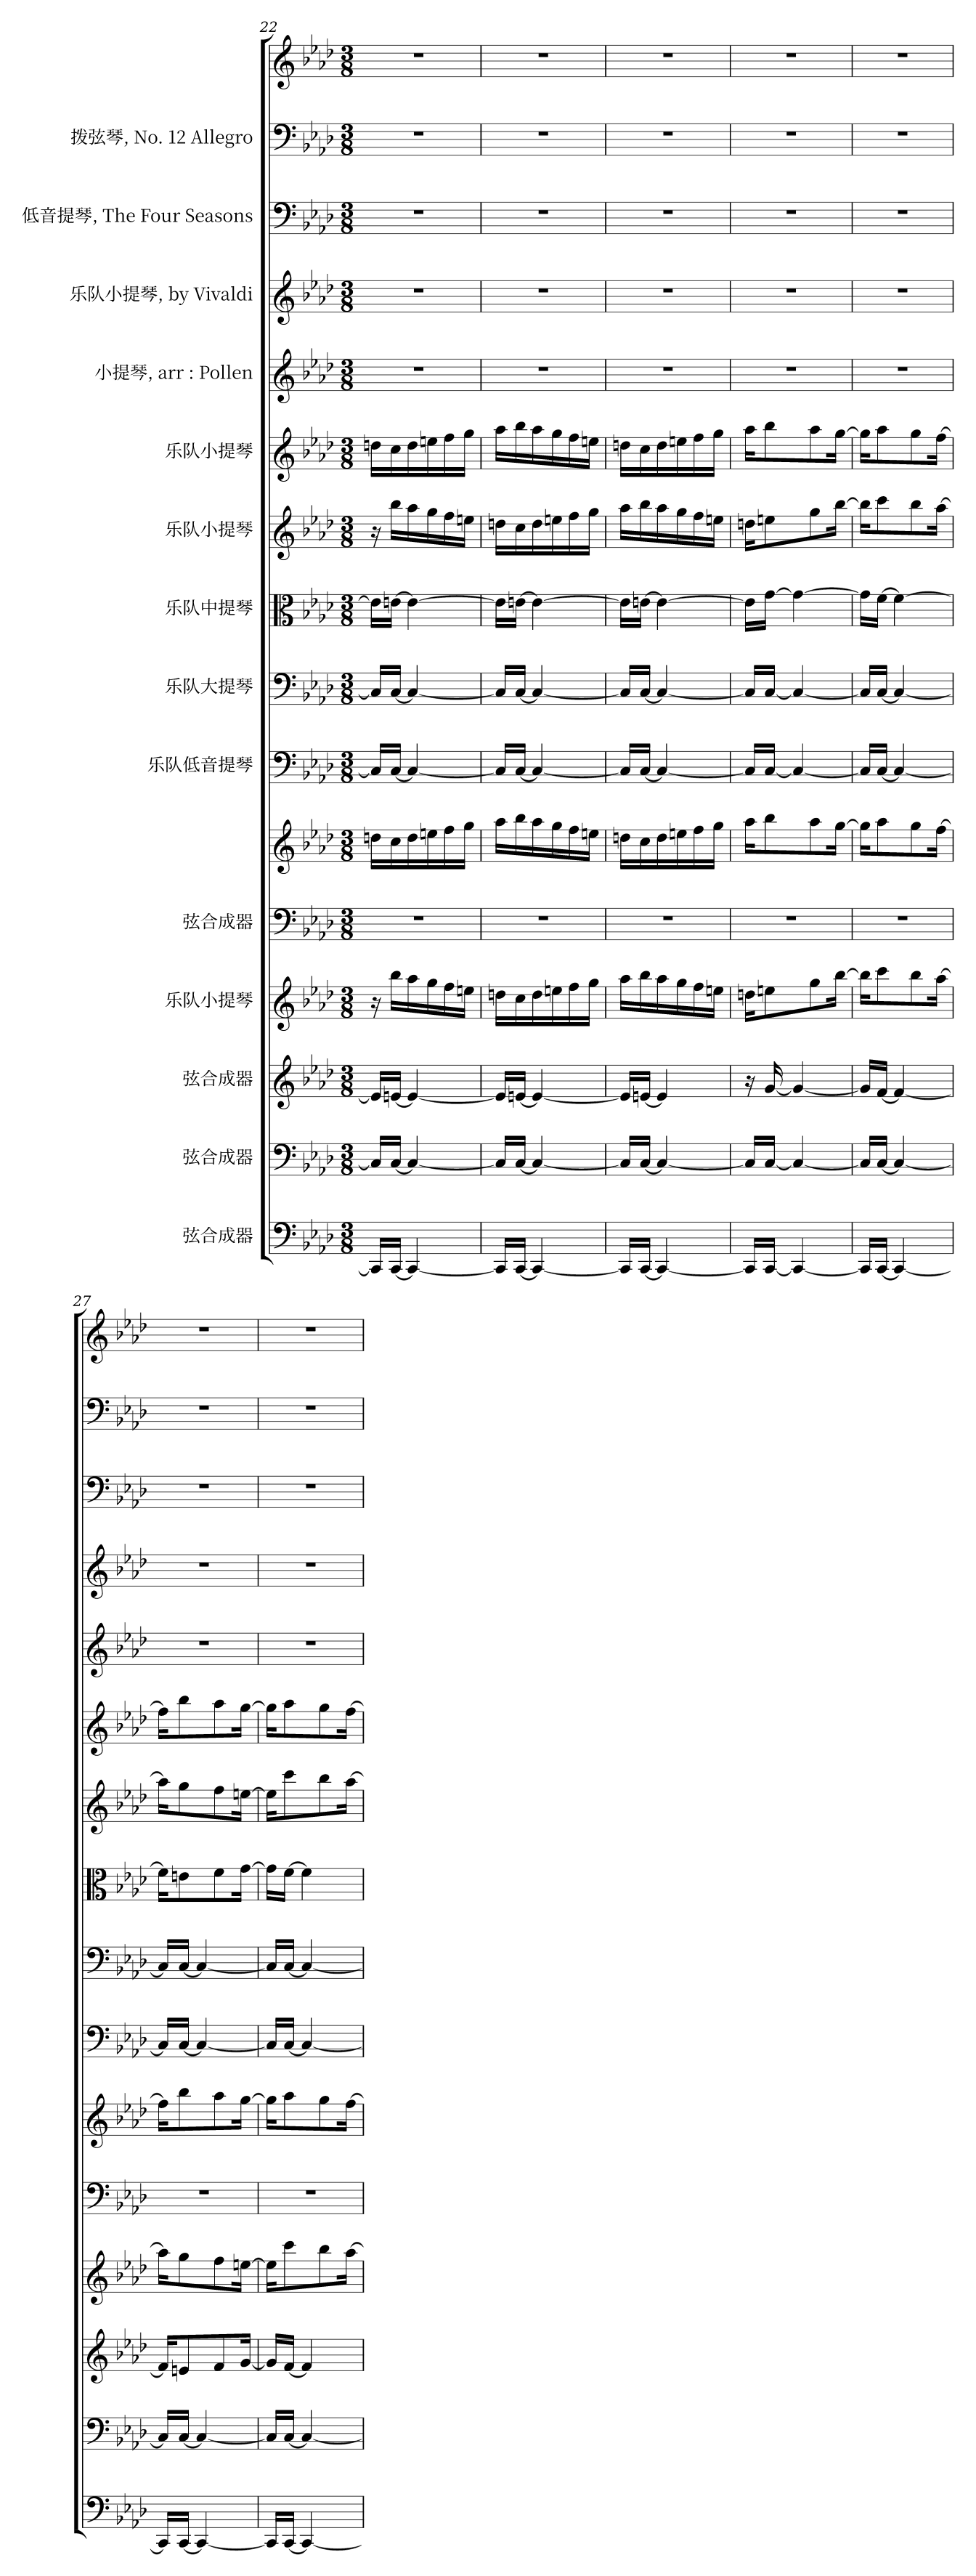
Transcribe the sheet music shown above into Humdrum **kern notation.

**kern	**kern	**kern	**kern	**kern	**kern	**kern	**kern	**kern	**kern	**kern	**kern	**kern	**kern	**kern	**kern
*part14	*part13	*part12	*part11	*part10	*part10	*part9	*part8	*part7	*part6	*part5	*part4	*part3	*part2	*part1	*part1
*staff16	*staff15	*staff14	*staff13	*staff12	*staff11	*staff10	*staff9	*staff8	*staff7	*staff6	*staff5	*staff4	*staff3	*staff2	*staff1
*I"弦合成器	*I"弦合成器	*I"弦合成器	*I"乐队小提琴	*I"弦合成器	*	*I"乐队低音提琴	*I"乐队大提琴	*I"乐队中提琴	*I"乐队小提琴	*I"乐队小提琴	*I"小提琴, arr : Pollen	*I"乐队小提琴, by Vivaldi	*I"低音提琴, The Four Seasons	*I"拨弦琴, No. 12 Allegro	*
*clefF4	*clefF4	*clefG2	*clefG2	*clefF4	*clefG2	*clefF4	*clefF4	*clefC3	*clefG2	*clefG2	*clefG2	*clefG2	*clefF4	*clefF4	*clefG2
*	*	*	*	*	*	*ITrd7c12	*	*	*	*	*	*	*ITrd7c12	*	*
*k[b-e-a-d-]	*k[b-e-a-d-]	*k[b-e-a-d-]	*k[b-e-a-d-]	*k[b-e-a-d-]	*k[b-e-a-d-]	*k[b-e-a-d-]	*k[b-e-a-d-]	*k[b-e-a-d-]	*k[b-e-a-d-]	*k[b-e-a-d-]	*k[b-e-a-d-]	*k[b-e-a-d-]	*k[b-e-a-d-]	*k[b-e-a-d-]	*k[b-e-a-d-]
*M3/8	*M3/8	*M3/8	*M3/8	*M3/8	*M3/8	*M3/8	*M3/8	*M3/8	*M3/8	*M3/8	*M3/8	*M3/8	*M3/8	*M3/8	*M3/8
=22	=22	=22	=22	=22	=22	=22	=22	=22	=22	=22	=22	=22	=22	=22	=22
16CC/LL]	16C/LL]	16e/LL]	16r	4.r	16ddn\LL	16CC/LL]	16C/LL]	16e\LL]	16r	16ddn\LL	4.r	4.r	4.r	4.r	4.r
[16CC/JJ	[16C/JJ	[16en/JJ	16bb-\LL	.	16cc\	[16CC/JJ	[16C/JJ	[16en\JJ	16bb-\LL	16cc\	.	.	.	.	.
4CC/_	4C/_	4e/_	16aa-\	.	16dd\	4CC/_	4C/_	4e\_	16aa-\	16dd\	.	.	.	.	.
.	.	.	16gg\	.	16een\	.	.	.	16gg\	16een\	.	.	.	.	.
.	.	.	16ff\	.	16ff\	.	.	.	16ff\	16ff\	.	.	.	.	.
.	.	.	16een\JJ	.	16gg\JJ	.	.	.	16een\JJ	16gg\JJ	.	.	.	.	.
=23	=23	=23	=23	=23	=23	=23	=23	=23	=23	=23	=23	=23	=23	=23	=23
16CC/LL]	16C/LL]	16e/LL]	16ddn\LL	4.r	16aa-\LL	16CC/LL]	16C/LL]	16e\LL]	16ddn\LL	16aa-\LL	4.r	4.r	4.r	4.r	4.r
[16CC/JJ	[16C/JJ	[16en/JJ	16cc\	.	16bb-\	[16CC/JJ	[16C/JJ	[16en\JJ	16cc\	16bb-\	.	.	.	.	.
4CC/_	4C/_	4e/_	16dd\	.	16aa-\	4CC/_	4C/_	4e\_	16dd\	16aa-\	.	.	.	.	.
.	.	.	16een\	.	16gg\	.	.	.	16een\	16gg\	.	.	.	.	.
.	.	.	16ff\	.	16ff\	.	.	.	16ff\	16ff\	.	.	.	.	.
.	.	.	16gg\JJ	.	16een\JJ	.	.	.	16gg\JJ	16een\JJ	.	.	.	.	.
!!LO:PB:g=z
=24	=24	=24	=24	=24	=24	=24	=24	=24	=24	=24	=24	=24	=24	=24	=24
16CC/LL]	16C/LL]	16e/LL]	16aa-\LL	4.r	16ddn\LL	16CC/LL]	16C/LL]	16e\LL]	16aa-\LL	16ddn\LL	4.r	4.r	4.r	4.r	4.r
[16CC/JJ	[16C/JJ	[16en/JJ	16bb-\	.	16cc\	[16CC/JJ	[16C/JJ	[16en\JJ	16bb-\	16cc\	.	.	.	.	.
4CC/_	4C/_	4e/]	16aa-\	.	16dd\	4CC/_	4C/_	4e\_	16aa-\	16dd\	.	.	.	.	.
.	.	.	16gg\	.	16een\	.	.	.	16gg\	16een\	.	.	.	.	.
.	.	.	16ff\	.	16ff\	.	.	.	16ff\	16ff\	.	.	.	.	.
.	.	.	16een\JJ	.	16gg\JJ	.	.	.	16een\JJ	16gg\JJ	.	.	.	.	.
=25	=25	=25	=25	=25	=25	=25	=25	=25	=25	=25	=25	=25	=25	=25	=25
16CC/LL]	16C/LL]	16r	16ddn\KL	4.r	16aa-\KL	16CC/LL]	16C/LL]	16e\LL]	16ddn\KL	16aa-\KL	4.r	4.r	4.r	4.r	4.r
[16CC/JJ	[16C/JJ	[16g/	8een\	.	8bb-\	[16CC/JJ	[16C/JJ	[16g\JJ	8een\	8bb-\	.	.	.	.	.
4CC/_	4C/_	4g/_	.	.	.	4CC/_	4C/_	4g\_	.	.	.	.	.	.	.
.	.	.	8gg\	.	8aa-\	.	.	.	8gg\	8aa-\	.	.	.	.	.
.	.	.	[16bb-\Jk	.	[16gg\Jk	.	.	.	[16bb-\Jk	[16gg\Jk	.	.	.	.	.
=26	=26	=26	=26	=26	=26	=26	=26	=26	=26	=26	=26	=26	=26	=26	=26
16CC/LL]	16C/LL]	16g/LL]	16bb-\KL]	4.r	16gg\KL]	16CC/LL]	16C/LL]	16g\LL]	16bb-\KL]	16gg\KL]	4.r	4.r	4.r	4.r	4.r
[16CC/JJ	[16C/JJ	[16f/JJ	8ccc\	.	8aa-\	[16CC/JJ	[16C/JJ	[16f\JJ	8ccc\	8aa-\	.	.	.	.	.
4CC/_	4C/_	4f/_	.	.	.	4CC/_	4C/_	4f\_	.	.	.	.	.	.	.
.	.	.	8bb-\	.	8gg\	.	.	.	8bb-\	8gg\	.	.	.	.	.
.	.	.	[16aa-\Jk	.	[16ff\Jk	.	.	.	[16aa-\Jk	[16ff\Jk	.	.	.	.	.
=27	=27	=27	=27	=27	=27	=27	=27	=27	=27	=27	=27	=27	=27	=27	=27
16CC/LL]	16C/LL]	16f/KL]	16aa-\KL]	4.r	16ff\KL]	16CC/LL]	16C/LL]	16f\KL]	16aa-\KL]	16ff\KL]	4.r	4.r	4.r	4.r	4.r
[16CC/JJ	[16C/JJ	8en/	8gg\	.	8bb-\	[16CC/JJ	[16C/JJ	8en\	8gg\	8bb-\	.	.	.	.	.
4CC/_	4C/_	.	.	.	.	4CC/_	4C/_	.	.	.	.	.	.	.	.
.	.	8f/	8ff\	.	8aa-\	.	.	8f\	8ff\	8aa-\	.	.	.	.	.
.	.	[16g/Jk	[16een\Jk	.	[16gg\Jk	.	.	[16g\Jk	[16een\Jk	[16gg\Jk	.	.	.	.	.
=28	=28	=28	=28	=28	=28	=28	=28	=28	=28	=28	=28	=28	=28	=28	=28
16CC/LL]	16C/LL]	16g/LL]	16ee\KL]	4.r	16gg\KL]	16CC/LL]	16C/LL]	16g\LL]	16ee\KL]	16gg\KL]	4.r	4.r	4.r	4.r	4.r
[16CC/JJ	[16C/JJ	[16f/JJ	8ccc\	.	8aa-\	[16CC/JJ	[16C/JJ	[16f\JJ	8ccc\	8aa-\	.	.	.	.	.
4CC/_	4C/_	4f/]	.	.	.	4CC/_	4C/_	4f\]	.	.	.	.	.	.	.
.	.	.	8bb-\	.	8gg\	.	.	.	8bb-\	8gg\	.	.	.	.	.
.	.	.	[16aa-\Jk	.	[16ff\Jk	.	.	.	[16aa-\Jk	[16ff\Jk	.	.	.	.	.
=	=	=	=	=	=	=	=	=	=	=	=	=	=	=	=
*-	*-	*-	*-	*-	*-	*-	*-	*-	*-	*-	*-	*-	*-	*-	*-
